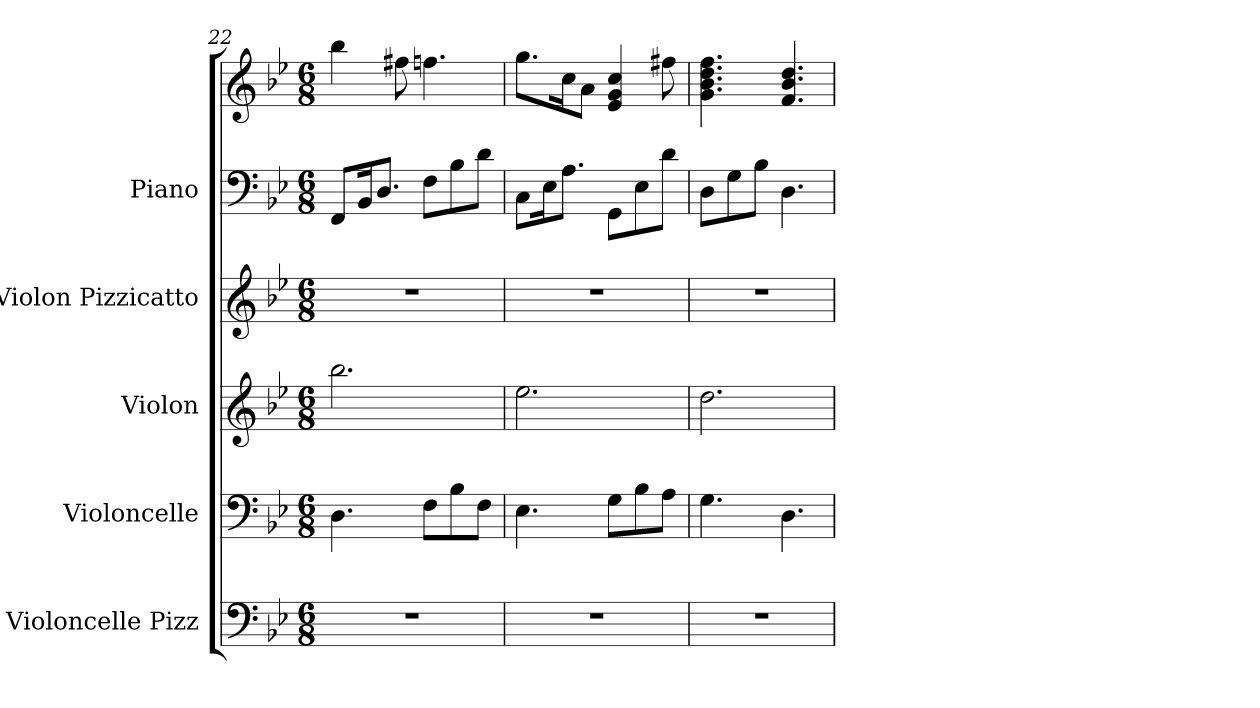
**kern	**kern	**kern	**kern	**kern	**kern
*part5	*part4	*part3	*part2	*part1	*part1
*staff6	*staff5	*staff4	*staff3	*staff2	*staff1
*I"Violoncelle Pizz	*I"Violoncelle	*I"Violon	*I"Violon Pizzicatto	*I"Piano	*
*I'Vlc Pizz	*I'Vlc	*I'Vln.	*I'Vln. Pizz.	*I'Pia.	*
*clefF4	*clefF4	*clefG2	*clefG2	*clefF4	*clefG2
*k[b-e-]	*k[b-e-]	*k[b-e-]	*k[b-e-]	*k[b-e-]	*k[b-e-]
*M6/8	*M6/8	*M6/8	*M6/8	*M6/8	*M6/8
=22	=22	=22	=22	=22	=22
2.r	4.D\	2.bb-\	2.r	8FF/L	4bb-\
.	.	.	.	16BB-/K	.
.	.	.	.	8.D/J	.
.	.	.	.	.	8ff#X\
.	8F\L	.	.	8F\L	4.ffn\
.	8B-\	.	.	8B-\	.
.	8F\J	.	.	8d\J	.
=23	=23	=23	=23	=23	=23
2.r	4.E-\	2.ee-\	2.r	8C\L	8.gg\L
.	.	.	.	16E-\K	.
.	.	.	.	8.A\J	16cc\K
.	.	.	.	.	8a\J
.	8G\L	.	.	8GG\L	4e-/ 4g/ 4cc/
.	8B-\	.	.	8E-\	.
.	8A\J	.	.	8d\J	8ff#X\
=24	=24	=24	=24	=24	=24
2.r	4.G\	2.dd\	2.r	8D\L	4.g\ 4.b-\ 4.dd\ 4.ff\
.	.	.	.	8G\	.
.	.	.	.	8B-\J	.
.	4.D\	.	.	4.D\	4.f/ 4.b-/ 4.dd/
=	=	=	=	=	=
*-	*-	*-	*-	*-	*-
